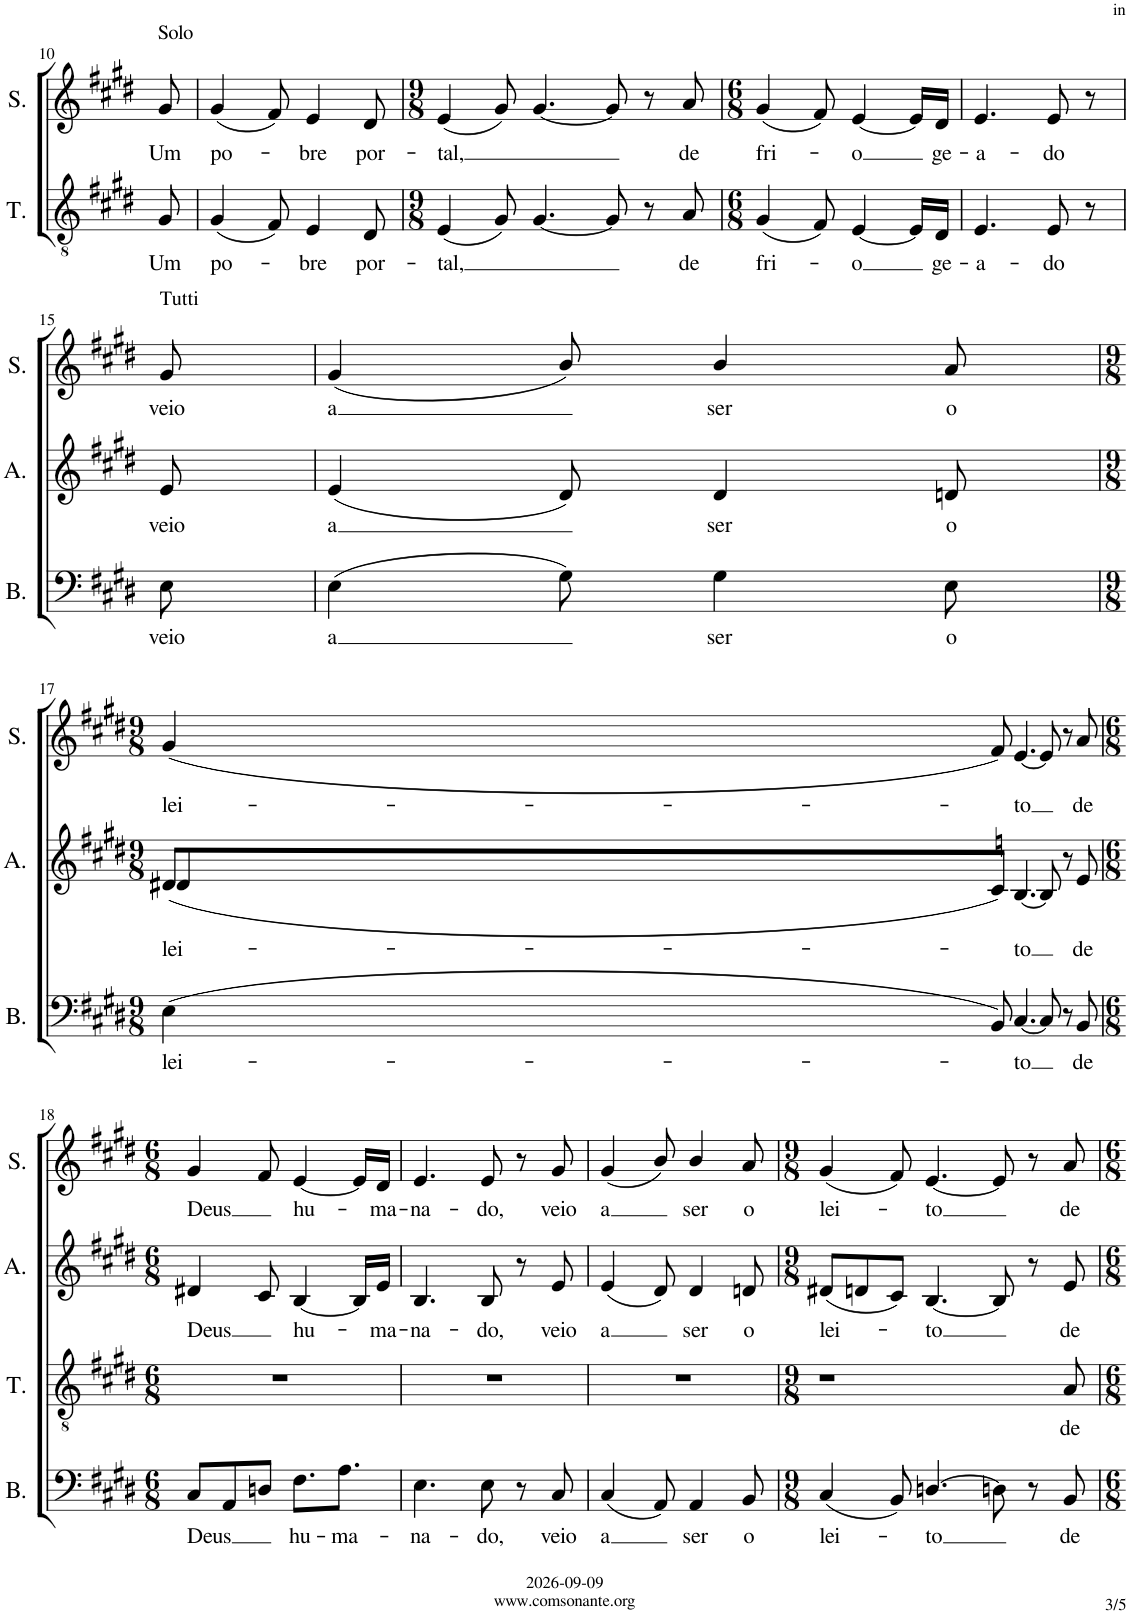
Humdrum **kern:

**kern	**text	**kern	**text	**kern	**text	**kern	**text
*part4	*part4	*part3	*part3	*part2	*part2	*part1	*part1
*staff4	*staff4	*staff3	*staff3	*staff2	*staff2	*staff1	*staff1
*I"B.	*	*I"T.	*	*I"A.	*	*I"S.	*
*I'B.	*	*I'T.	*	*I'A.	*	*I'S.	*
!!LO:PB:g=z
*clefF4	*	*clefGv2	*	*clefG2	*	*clefG2	*
*k[f#c#g#d#]	*	*k[f#c#g#d#]	*	*k[f#c#g#d#]	*	*k[f#c#g#d#]	*
*M6/8	*	*M6/8	*	*M6/8	*	*M6/8	*
=10	=10	=10	=10	=10	=10	=10	=10
!	!	!	!	!	!	!LO:TX:a:t=Solo	!
!	!	!	!LO:LY:b	!	!	!	!LO:LY:b
2.r	.	8G#/	Um	2.r	.	8g#/	Um
.	.	2ryy	.	.	.	2ryy	.
.	.	8ryy	.	.	.	8ryy	.
=11	=11	=11	=11	=11	=11	=11	=11
!	!	!	!LO:LY:b	!	!	!	!LO:LY:b
2.r	.	(4G#/	po-	2.r	.	(4g#/	po-
.	.	8F#/)	.	.	.	8f#/)	.
!	!	!	!LO:LY:b	!	!	!	!LO:LY:b
.	.	4E/	-bre	.	.	4e/	-bre
!	!	!	!LO:LY:b	!	!	!	!LO:LY:b
.	.	8D#/	por-	.	.	8d#/	por-
=12	=12	=12	=12	=12	=12	=12	=12
*M9/8	*	*M9/8	*	*M9/8	*	*M9/8	*
!	!	!	!LO:LY:b	!	!	!	!LO:LY:b
8%9r	.	(4E/	-tal,	8%9r	.	(4e/	-tal,
.	.	8G#/)	.	.	.	8g#/)	.
.	.	[4.G#/	.	.	.	[4.g#/	.
.	.	8G#/]	.	.	.	8g#/]	.
.	.	8r	.	.	.	8r	.
!	!	!	!LO:LY:b	!	!	!	!LO:LY:b
.	.	8A/	de	.	.	8a/	de
=13	=13	=13	=13	=13	=13	=13	=13
*M6/8	*	*M6/8	*	*M6/8	*	*M6/8	*
!	!	!	!LO:LY:b	!	!	!	!LO:LY:b
2.r	.	(4G#/	fri-	2.r	.	(4g#/	fri-
.	.	8F#/)	.	.	.	8f#/)	.
!	!	!	!LO:LY:b	!	!	!	!LO:LY:b
.	.	[4E/	-o	.	.	[4e/	-o
.	.	16E/LL]	.	.	.	16e/LL]	.
!	!	!	!LO:LY:b	!	!	!	!LO:LY:b
.	.	16D#/JJ	ge-	.	.	16d#/JJ	ge-
=14	=14	=14	=14	=14	=14	=14	=14
!	!	!	!LO:LY:b	!	!	!	!LO:LY:b
2.r	.	4.E/	-a-	2.r	.	4.e/	-a-
!	!	!	!LO:LY:b	!	!	!	!LO:LY:b
.	.	8E/	-do	.	.	8e/	-do
.	.	8r	.	.	.	8r	.
.	.	8ryy	.	.	.	8ryy	.
!!LO:LB:g=z
=15	=15	=15	=15	=15	=15	=15	=15
!	!	!	!	!	!	!LO:TX:a:t=Tutti	!
!	!LO:LY:b	!	!	!	!LO:LY:b	!	!LO:LY:b
8E\	veio	8r	.	8e/	veio	8g#/	veio
=16	=16	=16	=16	=16	=16	=16	=16
!	!LO:LY:b	!	!	!	!LO:LY:b	!	!LO:LY:b
(4E\	-a	2.r	.	(4e/	-a	(4g#/	-a
8G#\)	.	.	.	8d#/)	.	8b/)	.
!	!LO:LY:b	!	!	!	!LO:LY:b	!	!LO:LY:b
4G#\	ser	.	.	4d#/	ser	4b/	ser
!	!LO:LY:b	!	!	!	!LO:LY:b	!	!LO:LY:b
8E\	o	.	.	8dn/	o	8a/	o
!!LO:LB:g=z
=17	=17	=17	=17	=17	=17	=17	=17
*M9/8	*	*M9/8	*	*M9/8	*	*M9/8	*
!	!LO:LY:b	!	!	!	!LO:LY:b	!	!LO:LY:b
(4E\	lei-	8%9r	.	(8d#X/L	lei-	(4g#/	lei-
.	.	.	.	8dn/	.	.	.
8BB/)	.	.	.	8c#/J)	.	8f#/)	.
!	!LO:LY:b	!	!	!	!LO:LY:b	!	!LO:LY:b
[4.C#/	-to	.	.	[4.B/	-to	[4.e/	-to
8C#/]	.	.	.	8B/]	.	8e/]	.
8r	.	.	.	8r	.	8r	.
!	!LO:LY:b	!	!	!	!LO:LY:b	!	!LO:LY:b
8BB/	de	.	.	8e/	de	8a/	de
!!LO:LB:g=z
=18	=18	=18	=18	=18	=18	=18	=18
*M6/8	*	*M6/8	*	*M6/8	*	*M6/8	*
!	!LO:LY:b	!	!	!	!LO:LY:b	!	!LO:LY:b
8C#/L	Deus	2.r	.	4d#X/	Deus	4g#/	Deus
8AA/	.	.	.	.	.	.	.
8Dn/J	.	.	.	8c#/	.	8f#/	.
!	!LO:LY:b	!	!	!	!LO:LY:b	!	!LO:LY:b
8.F#\L	hu-	.	.	[4B/	hu-	[4e/	hu-
!	!LO:LY:b	!	!	!	!	!	!
8.A\J	-ma-	.	.	.	.	.	.
.	.	.	.	16B/LL]	.	16e/LL]	.
!	!	!	!	!	!LO:LY:b	!	!LO:LY:b
.	.	.	.	16e/JJ	-ma-	16d#/JJ	-ma-
=19	=19	=19	=19	=19	=19	=19	=19
!	!LO:LY:b	!	!	!	!LO:LY:b	!	!LO:LY:b
4.E\	-na-	2.r	.	4.B/	-na-	4.e/	-na-
!	!LO:LY:b	!	!	!	!LO:LY:b	!	!LO:LY:b
8E\	-do,	.	.	8B/	-do,	8e/	-do,
8r	.	.	.	8r	.	8r	.
!	!LO:LY:b	!	!	!	!LO:LY:b	!	!LO:LY:b
8C#/	veio	.	.	8e/	veio	8g#/	veio
=20	=20	=20	=20	=20	=20	=20	=20
!	!LO:LY:b	!	!	!	!LO:LY:b	!	!LO:LY:b
(4C#/	a	2.r	.	(4e/	a	(4g#/	a
8AA/)	.	.	.	8d#/)	.	8b/)	.
!	!LO:LY:b	!	!	!	!LO:LY:b	!	!LO:LY:b
4AA/	ser	.	.	4d#/	ser	4b/	ser
!	!LO:LY:b	!	!	!	!LO:LY:b	!	!LO:LY:b
8BB/	o	.	.	8dn/	o	8a/	o
=21	=21	=21	=21	=21	=21	=21	=21
*M9/8	*	*M9/8	*	*M9/8	*	*M9/8	*
!	!LO:LY:b	!	!	!	!LO:LY:b	!	!LO:LY:b
(4C#/	lei-	1r	.	(8d#X/L	lei-	(4g#/	lei-
.	.	.	.	8dn/	.	.	.
8BB/)	.	.	.	8c#/J)	.	8f#/)	.
!	!LO:LY:b	!	!	!	!LO:LY:b	!	!LO:LY:b
[4.Dn/	-to	.	.	[4.B/	-to	[4.e/	-to
8Dn\]	.	.	.	8B/]	.	8e/]	.
8r	.	.	.	8r	.	8r	.
!	!LO:LY:b	!	!LO:LY:b	!	!LO:LY:b	!	!LO:LY:b
8BB/	de	8A/	de	8e/	de	8a/	de
=	=	=	=	=	=	=	=
*-	*-	*-	*-	*-	*-	*-	*-
